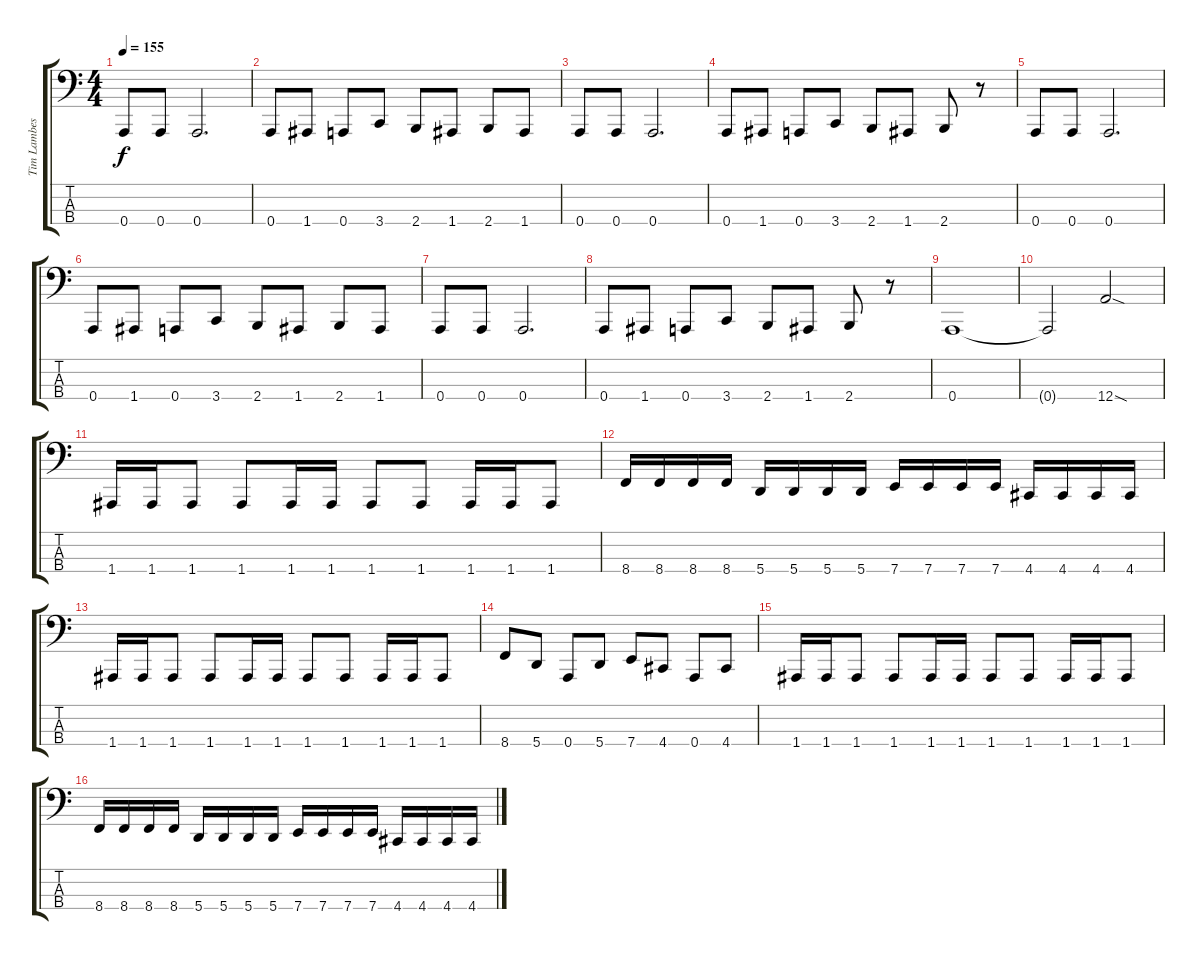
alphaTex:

\track ("Tim Lambesis" "Tim Lambes") {instrument electricbasspick}
\staff {score tabs}
\tuning (D2 A1 E1 A0) {hide}
\ts (4 4)
\tempo 155
\clef f4
\ks c
0.4.8{dy f} 0.4.8 0.4.2{d} |
0.4.8 1.4.8 0.4.8 3.4.8 2.4.8 1.4.8 2.4.8 1.4.8 |
0.4.8 0.4.8 0.4.2{d} |
0.4.8 1.4.8 0.4.8 3.4.8 2.4.8 1.4.8 2.4.8 r.8 |
0.4.8 0.4.8 0.4.2{d} |
0.4.8 1.4.8 0.4.8 3.4.8 2.4.8 1.4.8 2.4.8 1.4.8 |
0.4.8 0.4.8 0.4.2{d} |
0.4.8 1.4.8 0.4.8 3.4.8 2.4.8 1.4.8 2.4.8 r.8 |
0.4.1 |
0.4{t}.2 12.4{sod}.2 |
1.4.16 1.4.16 1.4.8 1.4.8 1.4.16 1.4.16 1.4.8 1.4.8 1.4.16 1.4.16 1.4.8 |
8.4.16 8.4.16 8.4.16 8.4.16 5.4.16 5.4.16 5.4.16 5.4.16 7.4.16 7.4.16 7.4.16 7.4.16 4.4.16 4.4.16 4.4.16 4.4.16 |
1.4.16 1.4.16 1.4.8 1.4.8 1.4.16 1.4.16 1.4.8 1.4.8 1.4.16 1.4.16 1.4.8 |
8.4.8 5.4.8 0.4.8 5.4.8 7.4.8 4.4.8 0.4.8 4.4.8 |
1.4.16 1.4.16 1.4.8 1.4.8 1.4.16 1.4.16 1.4.8 1.4.8 1.4.16 1.4.16 1.4.8 |
8.4.16 8.4.16 8.4.16 8.4.16 5.4.16 5.4.16 5.4.16 5.4.16 7.4.16 7.4.16 7.4.16 7.4.16 4.4.16 4.4.16 4.4.16 4.4.16
